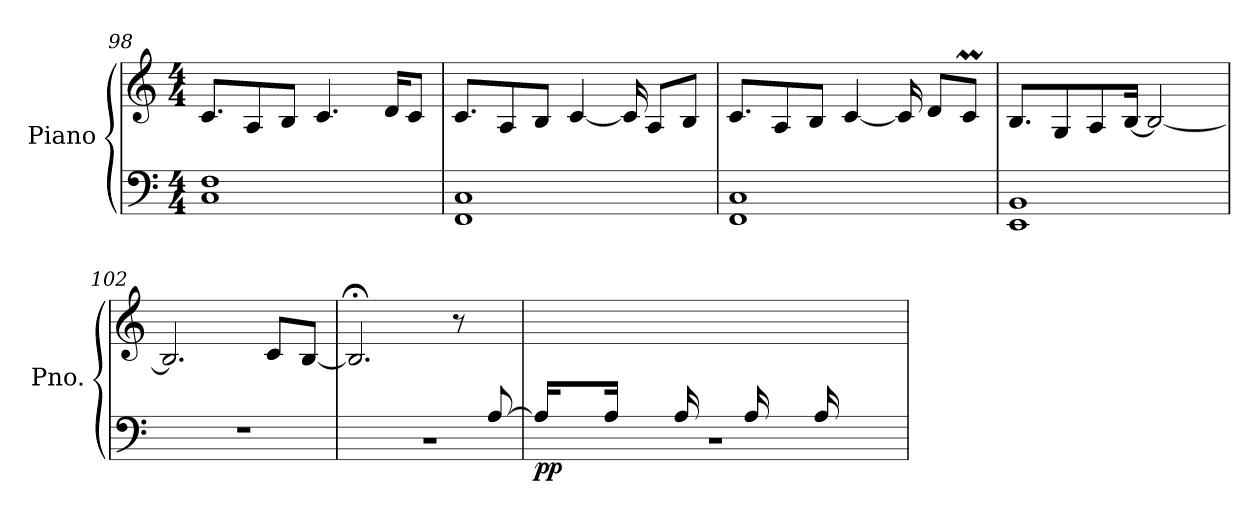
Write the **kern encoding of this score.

**kern	**kern	**dynam
*part1	*part1	*part1
*staff2	*staff1	*staff1/2
*I"Piano	*	*
*I'Pno.	*	*
*clefF4	*clefG2	*
*k[]	*k[]	*
*M4/4	*M4/4	*
=98	=98	=98
1C 1F	8.c/L	.
.	8A/	.
.	8B/J	.
.	4.c/	.
.	16d/KL	.
.	8c/J	.
!!LO:LB:g=z
=99	=99	=99
1FF 1C	8.c/L	.
.	8A/	.
.	8B/J	.
.	[4c/	.
.	16c/]	.
.	8A/L	.
.	8B/J	.
=100	=100	=100
1FF 1C	8.c/L	.
.	8A/	.
.	8B/J	.
.	[4c/	.
.	16c/]	.
.	8d/L	.
.	8cM/J	.
=101	=101	=101
1EE 1BB	8.B/L	.
.	8G/	.
.	8A/	.
.	[16B/Jk	.
.	2B/_	.
=102	=102	=102
1r	2.B/]	.
.	8c/L	.
.	[8B/J	.
=103	=103	=103
*^	*	*
2..ryy	1r	2.B;</]	.
.	.	8r	.
[8A/	.	8ryy	.
!!LO:LB:g=z
=104	=104	=104	=104
!	!	!	!LO:DY:b=2
16A/LL]	1r	16ryy	pp
8ryy	.	16e\	.
.	.	16a\	.
16A/JJ	.	16ryy	.
8ryy	.	16e\LL	.
.	.	16a\	.
16A/	.	16ryy	.
8ryy	.	16e\JJ	.
.	.	16a\LL	.
16A/	.	16ryy	.
8ryy	.	16e\	.
.	.	16a\JJ	.
16A/LL	.	16ryy	.
8.ryy	.	16e\	.
.	.	16b\	.
.	.	16e\JJ	.
*v	*v	*	*
=	=	=
*-	*-	*-
